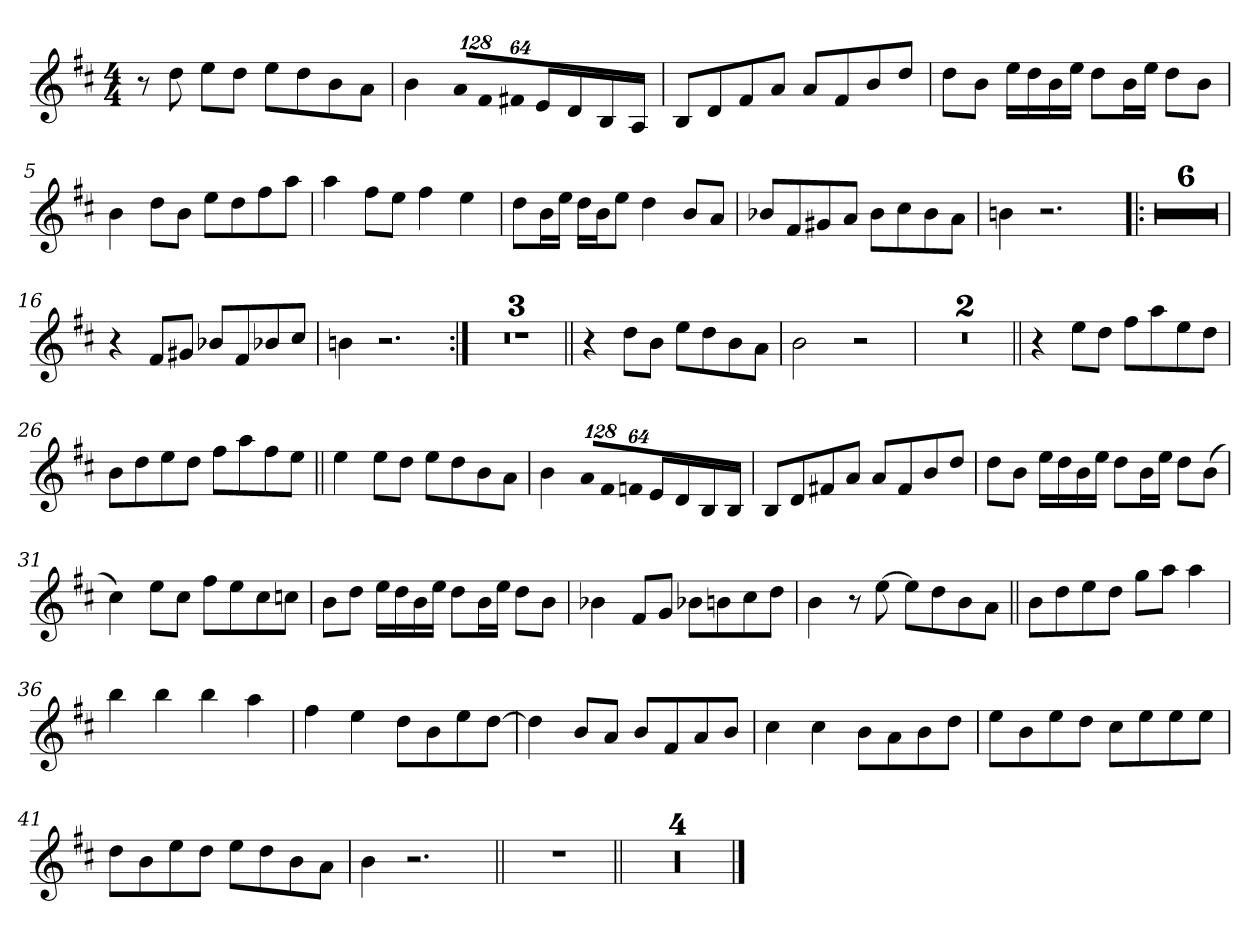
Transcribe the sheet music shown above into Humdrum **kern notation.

**kern
*part1
*staff1
!!LO:PB:g=z
*clefG2
*k[f#c#]
*D:
*M4/4
=1
8r
8ddi\
8eei\L
8ddi\J
8eei\L
8ddi\
8bi\
8ai\J
=2
4bi\
*Xbrackettup
!LO:N:vis=8
1024%85ai/L
!LO:N:vis=8
1024%85f#i/
!LO:N:vis=8
512%43f#Xi/J
8ei/L
8di/
8Bi/
8Ai/J
=3
8Bi/L
8di/
8f#i/
8ai/J
8ai/L
8f#i/
8bi/
8ddi/J
=4
8ddi\L
8bi\J
16eei\LL
16ddi\
16bi\
16eei\JJ
8ddi\L
16bi\L
16eei\JJ
8ddi\L
8bi\J
!!LO:LB:g=z
=5
4bi\
8ddi\L
8bi\J
8eei\L
8ddi\
8ff#i\
8aai\J
=6
4aai\
8ff#i\L
8eei\J
4ff#i\
4eei\
=7
8ddi\L
16bi\L
16eei\JJ
16ddi\LL
16bi\J
8eei\J
4ddi\
8bi/L
8ai/J
=8
8b-Xi/L
8f#i/
8g#Xi/
8ai/J
8b-i\L
8cc#i\
8b-i\
8ai\J
=9
4bni\
2.r
!!LO:LB:g=z
=10!|:
1r
=11
1r
=12
1r
=13
1r
=14
1r
=15
1r
=16
4r
8f#i/L
8g#Xi/J
8b-Xi/L
8f#i/
8b-Xi/
8cc#i/J
=17
4bni\
2.r
!!LO:LB:g=z
=18:|!
1r
=19
1r
=20
1r
=21||
4r
8ddi\L
8bi\J
8eei\L
8ddi\
8bi\
8ai\J
=22
2bi\
2r
=23
1r
=24
1r
!!LO:LB:g=z
=25||
4r
8eei\L
8ddi\J
8ff#i\L
8aai\
8eei\
8ddi\J
=26
8bi\L
8ddi\
8eei\
8ddi\J
8ff#i\L
8aai\
8ff#i\
8eei\J
=27||
4eei\
8eei\L
8ddi\J
8eei\L
8ddi\
8bi\
8ai\J
=28
4bi\
!LO:N:vis=8
1024%85ai/L
!LO:N:vis=8
1024%85f#i/
!LO:N:vis=8
512%43fni/J
8ei/L
8di/
8Bi/
8Bi/J
!!LO:LB:g=z
=29
8Bi/L
8di/
8f#Xi/
8ai/J
8ai/L
8f#i/
8bi/
8ddi/J
=30
8ddi\L
8bi\J
16eei\LL
16ddi\
16bi\
16eei\JJ
8ddi\L
16bi\L
16eei\JJ
8ddi\L
(8bi\J
=31
4cc#i\)
8eei\L
8cc#i\J
8ff#i\L
8eei\
8cc#i\
8ccni\J
=32
8bi\L
8ddi\J
16eei\LL
16ddi\
16bi\
16eei\JJ
8ddi\L
16bi\L
16eei\JJ
8ddi\L
8bi\J
!!LO:LB:g=z
=33
4b-Xi\
8f#i/L
8gi/J
8b-Xi\L
8bni\
8cc#i\
8ddi\J
=34
4bi\
8r
[>8eei\
8eei\L]
8ddi\
8bi\
8ai\J
=35||
8bi\L
8ddi\
8eei\
8ddi\J
8ggi\L
8aai\J
4aai\
=36
4bbi\
4bbi\
4bbi\
4aai\
=37
4ff#i\
4eei\
8ddi\L
8bi\
8eei\
[>8ddi\J
!!LO:LB:g=z
=38
4ddi\]
8bi/L
8ai/J
8bi/L
8f#i/
8ai/
8bi/J
=39
4cc#i\
4cc#i\
8bi\L
8ai\
8bi\
8ddi\J
=40
8eei\L
8bi\
8eei\
8ddi\J
8cc#i\L
8eei\
8eei\
8eei\J
=41
8ddi\L
8bi\
8eei\
8ddi\J
8eei\L
8ddi\
8bi\
8ai\J
!!LO:LB:g=z
=42
4bi\
2.r
=43||
1r
=44||
1r
=45
1r
=46
1r
=47
1r
==
*-
